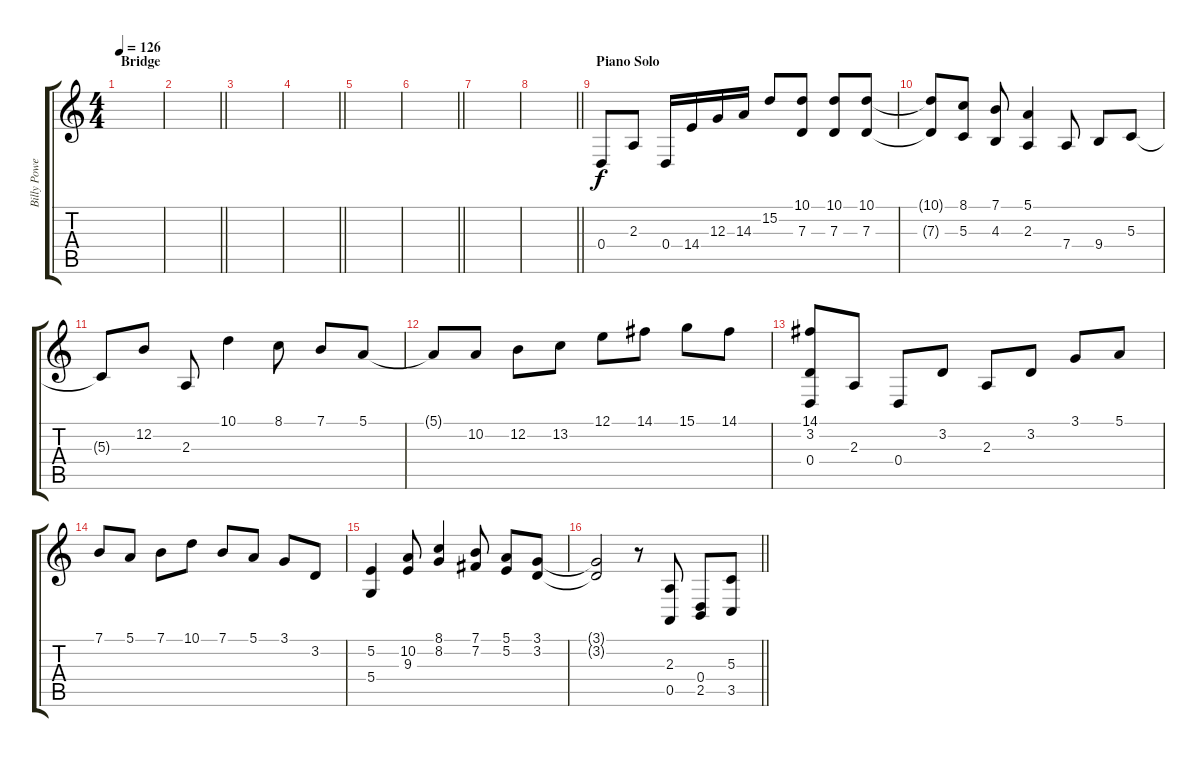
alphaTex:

\track ("Billy Powell (Piano - RH)" "Billy Powe") {instrument acousticgrandpiano}
\staff {score tabs}
\tuning (E4 B3 G3 D3 A2 D2) {hide}
\ts (4 4)
\section ("" "Bridge")
\tempo 126
\clef g2
\ks c
|
\barLineRight lightlight
|
|
\barLineRight lightlight
|
|
\barLineRight lightlight
|
|
\barLineRight lightlight
|
\section ("" "Piano Solo")
0.4.8{volume 12 balance 8 instrument pad1newage} 2.3.8 0.4.16 14.4.16 12.3.16 14.3.16 15.2.8 (10.1 7.3).8 (10.1 7.3).8 (10.1 7.3).8 |
(10.1{t} 7.3{t}).8 (8.1 5.3).8 (7.1 4.3).8 (5.1 2.3).4 7.4.8 9.4.8 5.3.8 |
5.3{t}.8 12.2.8 2.3.8 10.1.4 8.1.8 7.1.8 5.1.8 |
5.1{t}.8 10.2.8 12.2.8 13.2.8 12.1.8 14.1.8 15.1.8 14.1.8 |
(14.1 3.2 0.4).8 2.3.8 0.4.8 3.2.8 2.3.8 3.2.8 3.1.8 5.1.8 |
7.1.8 5.1.8 7.1.8 10.1.8 7.1.8 5.1.8 3.1.8 3.2.8 |
(5.2 5.4).4 (10.2 9.3).8 (8.1 8.2).4 (7.1 7.2).8 (5.1 5.2).8 (3.1 3.2).8 |
\barLineRight lightlight
(3.1{t} 3.2{t}).2 r.8{volume 8 balance 0 instrument acousticgrandpiano} (2.3 0.5).8 (0.4 2.5).8 (5.3 3.5).8
